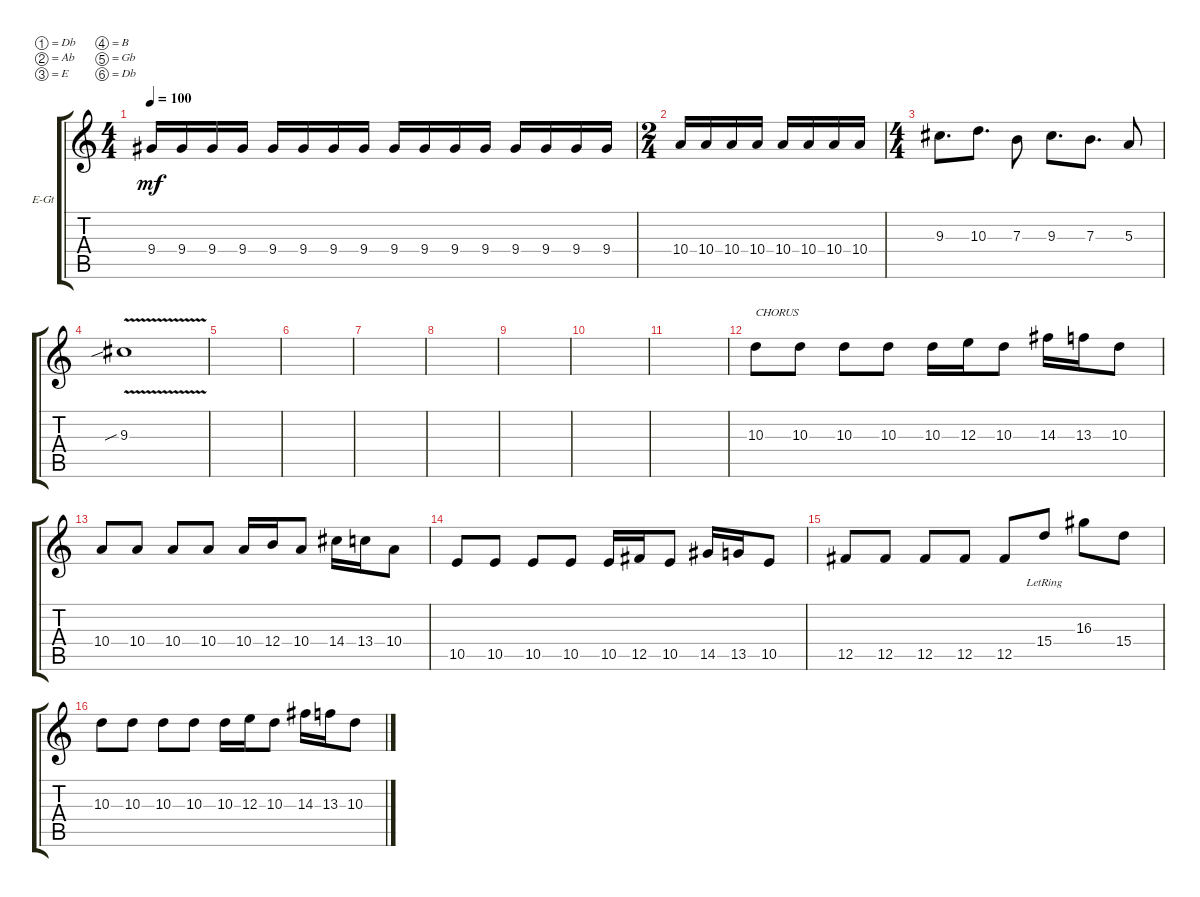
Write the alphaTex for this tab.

\bracketExtendMode groupsimilarinstruments
\firstSystemTrackNameOrientation horizontal
\otherSystemsTrackNameOrientation horizontal
\track ("Solo Guitar" "E-Gt") {instrument distortionguitar}
\staff {score tabs}
\tuning (Db4 Ab3 E3 B2 Gb2 Db2)
\ts (4 4)
\tempo 100
\clef g2
\ks c
9.4.16{dy mf} 9.4.16 9.4.16 9.4.16 9.4.16 9.4.16 9.4.16 9.4.16 9.4.16 9.4.16 9.4.16 9.4.16 9.4.16 9.4.16 9.4.16 9.4.16 |
\ts (2 4)
10.4.16 10.4.16 10.4.16 10.4.16 10.4.16 10.4.16 10.4.16 10.4.16 |
\ts (4 4)
9.3.8{d} 10.3.8{d} 7.3.8 9.3.8{d} 7.3.8{d} 5.3.8 |
9.3{v sib}.1 |
|
|
|
|
|
|
|
10.3.8{txt "CHORUS"} 10.3.8 10.3.8 10.3.8 10.3.16 12.3.16 10.3.8 14.3.16 13.3.16 10.3.8 |
10.4.8 10.4.8 10.4.8 10.4.8 10.4.16 12.4.16 10.4.8 14.4.16 13.4.16 10.4.8 |
10.5.8 10.5.8 10.5.8 10.5.8 10.5.16 12.5.16 10.5.8 14.5.16 13.5.16 10.5.8 |
12.5.8 12.5.8 12.5.8 12.5.8 12.5.8 15.4{lr}.8 16.3.8 15.4.8 |
10.3.8 10.3.8 10.3.8 10.3.8 10.3.16 12.3.16 10.3.8 14.3.16 13.3.16 10.3.8
